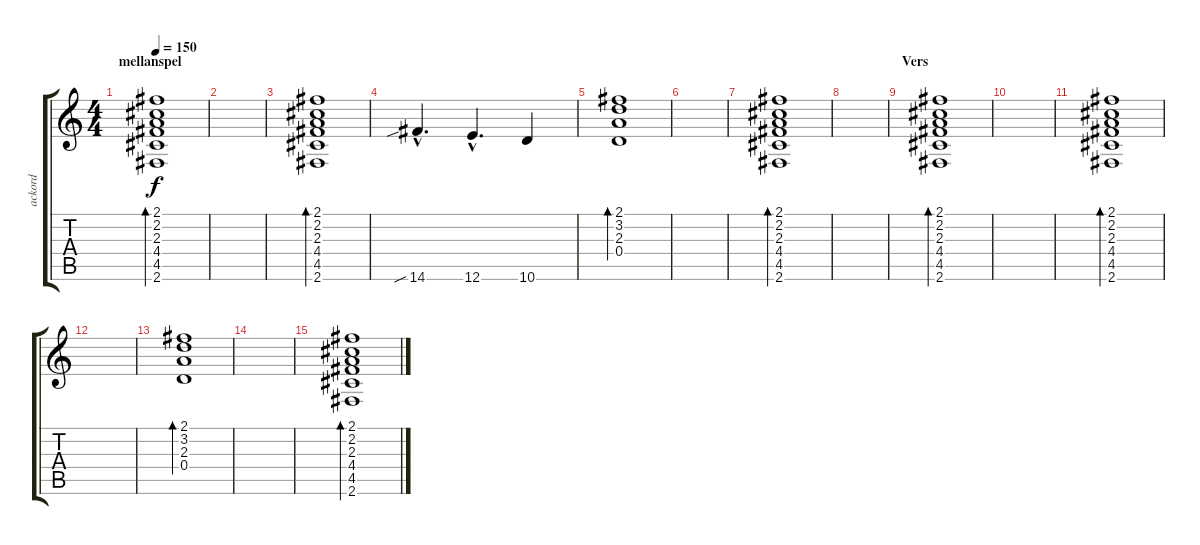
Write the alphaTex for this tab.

\track ("ackord" "ackord") {instrument electricguitarjazz}
\staff {score tabs}
\tuning (E4 B3 G3 D3 A2 E2) {hide}
\ts (4 4)
\section ("" "mellanspel")
\tempo 150
\clef g2
\ks c
(2.1 2.2 2.3 4.4 4.5 2.6).1{bd 60 dy f} |
|
(2.1 2.2 2.3 4.4 4.5 2.6).1{bd 60} |
14.6{sib hac}.4{d} 12.6{hac}.4{d} 10.6.4 |
(2.1 3.2 2.3 0.4).1{bd 60} |
|
(2.1 2.2 2.3 4.4 4.5 2.6).1{bd 60} |
|
\section ("" "Vers")
(2.1 2.2 2.3 4.4 4.5 2.6).1{bd 60} |
|
(2.1 2.2 2.3 4.4 4.5 2.6).1{bd 60} |
|
(2.1 3.2 2.3 0.4).1{bd 60} |
|
(2.1 2.2 2.3 4.4 4.5 2.6).1{bd 60}
